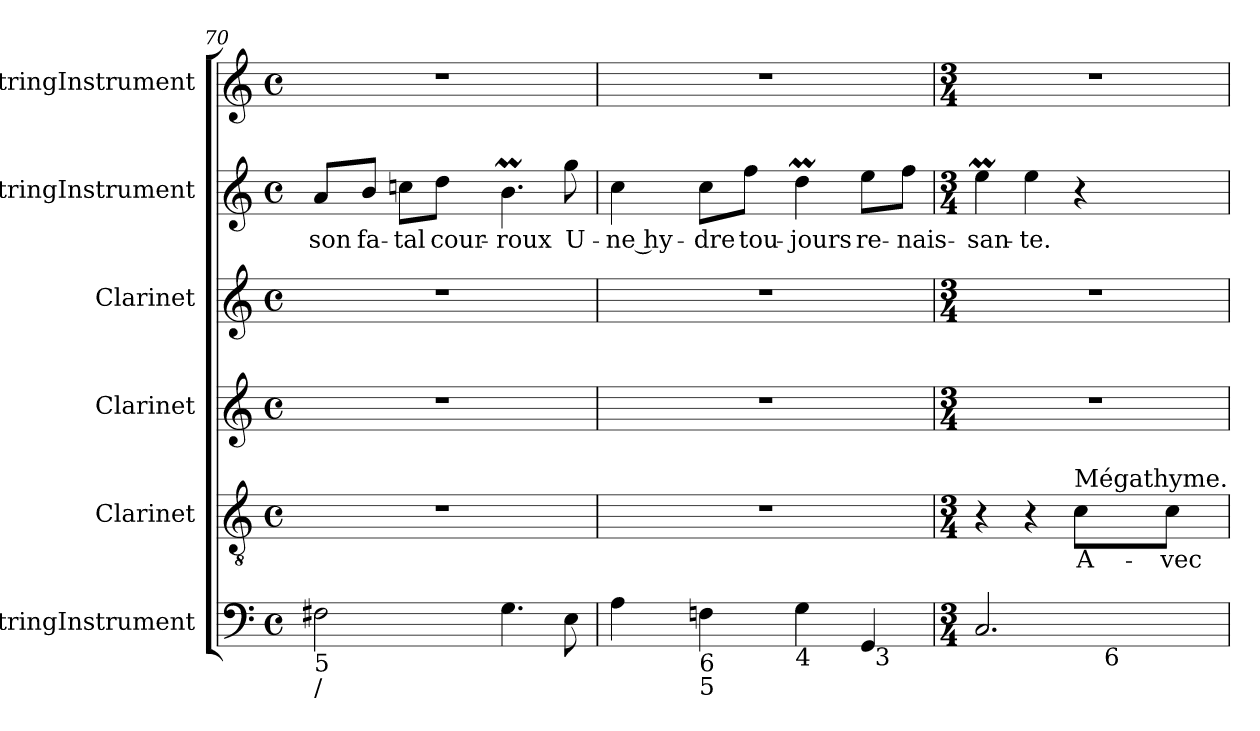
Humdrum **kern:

**kern	**kern	**text	**kern	**kern	**kern	**text	**kern
*part6	*part5	*part5	*part4	*part3	*part2	*part2	*part1
*staff6	*staff5	*staff5	*staff4	*staff3	*staff2	*staff2	*staff1
*I"StringInstrument	*I"Clarinet	*	*I"Clarinet	*I"Clarinet	*I"StringInstrument	*	*I"StringInstrument
*I'Str	*I'Cl	*	*I'Cl	*I'Cl	*I'Str	*	*I'Str
!!LO:LB:g=z
*clefF4	*clefGv2	*	*clefG2	*clefG2	*clefG2	*	*clefG2
*	*ITrd1c2	*	*ITrd1c2	*ITrd1c2	*	*	*
*k[]	*k[b-e-]	*	*k[b-e-]	*k[b-e-]	*k[]	*	*k[]
*C:	*B-:	*	*B-:	*B-:	*C:	*	*C:
*M4/4	*M4/4	*	*M4/4	*M4/4	*M4/4	*	*M4/4
*met(c)	*met(c)	*	*met(c)	*met(c)	*met(c)	*	*met(c)
=70	=70	=70	=70	=70	=70	=70	=70
!LO:TX:b:t=5	!	!	!	!	!	!	!
!LO:TX:b:t=/	!	!	!	!	!	!	!
2F#X\	1r	.	1r	1r	8a/L	son	1r
.	.	.	.	.	8b/J	fa-	.
.	.	.	.	.	8ccn\L	-tal	.
.	.	.	.	.	8dd\J	cour-	.
4.G\	.	.	.	.	4.bm\	-roux	.
8E\	.	.	.	.	8gg\	U-	.
=71	=71	=71	=71	=71	=71	=71	=71
*^	*	*	*	*	*	*	*
4A\	2ryy	1r	.	1r	1r	4cc\	-ne hy-	1r
!LO:TX:b:t=6\n5	!	!	!	!	!	!	!	!
4Fn\	.	.	.	.	.	8cc\L	-dre	.
.	.	.	.	.	.	8ff\J	tou-	.
!LO:TX:b:t=4	!	!	!	!	!	!	!	!
4G\	4ryy	.	.	.	.	4ddM\	-jours	.
4GG/	32ryy	.	.	.	.	8ee\L	re-	.
!	!LO:TX:b:t=3	!	!	!	!	!	!	!
.	8..ryy	.	.	.	.	.	.	.
.	.	.	.	.	.	8ff\J	-nais-	.
=72	=72	=72	=72	=72	=72	=72	=72	=72
*M3/4	*	*M3/4	*	*M3/4	*M3/4	*M3/4	*	*M3/4
2.C/	2ryy	4r	.	2.r	2.r	4eem\	-san-	2.r
.	.	4r	.	.	.	4ee\	-te.	.
!	!	!LO:TX:a:t=Mégathyme.	!	!	!	!	!	!
.	32ryy	8B-\L	A-	.	.	4r	.	.
!	!LO:TX:b:t=6	!	!	!	!	!	!	!
.	8..ryy	.	.	.	.	.	.	.
.	.	8B-\J	-vec	.	.	.	.	.
*v	*v	*	*	*	*	*	*	*
=	=	=	=	=	=	=	=
*-	*-	*-	*-	*-	*-	*-	*-
